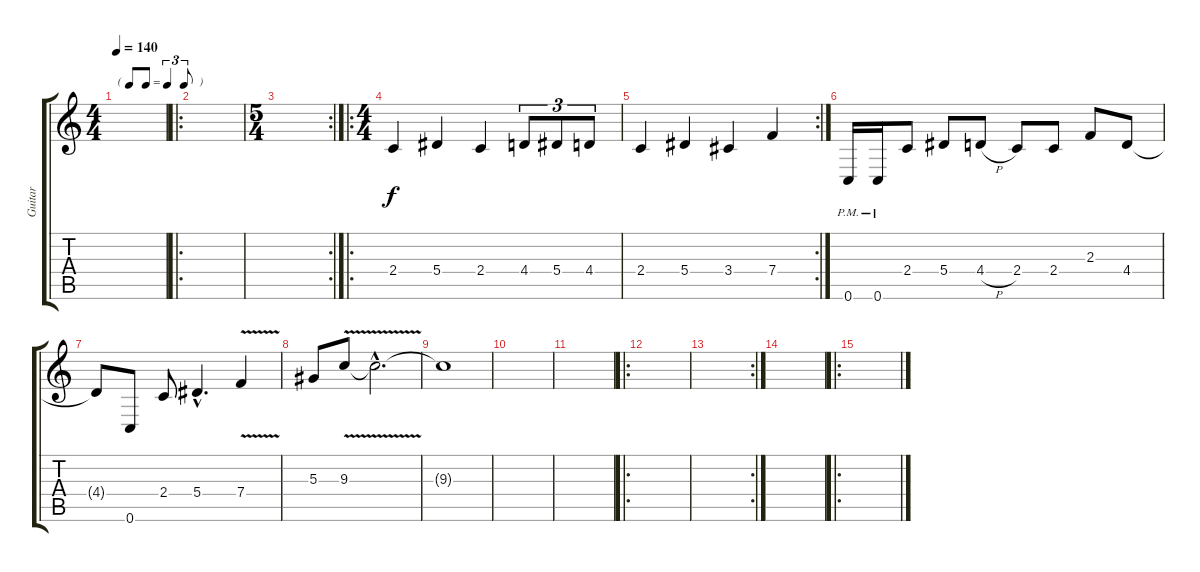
\track ("Guitar" "Guitar") {instrument distortionguitar}
\staff {score tabs}
\tuning (C4 G3 Eb3 Bb2 F2 C2) {hide}
\ts (4 4)
\tf triplet8th
\tempo 140
\clef g2
\ks c
|
\ro
|
\rc 2
\ts (5 4)
|
\ro
\ts (4 4)
2.4.4 5.4.4 2.4.4 4.4.8{tu (3 2)} 5.4.8{tu (3 2)} 4.4.8{tu (3 2)} |
\rc 2
2.4.4 5.4.4 3.4.4 7.4.4 |
0.6{pm}.16 0.6{pm}.16 2.4.8 5.4.8 4.4{h}.8 2.4.8 2.4.8 2.3.8 4.4.8 |
4.4{t}.8 0.6.8 2.4.8 5.4{hac}.4{d} 7.4{v}.4 |
5.3.8 9.3{v}.8 9.3{hac t}.2{d} |
9.3{t}.1 |
|
|
\ro
|
\rc 2
|
|
\ro
